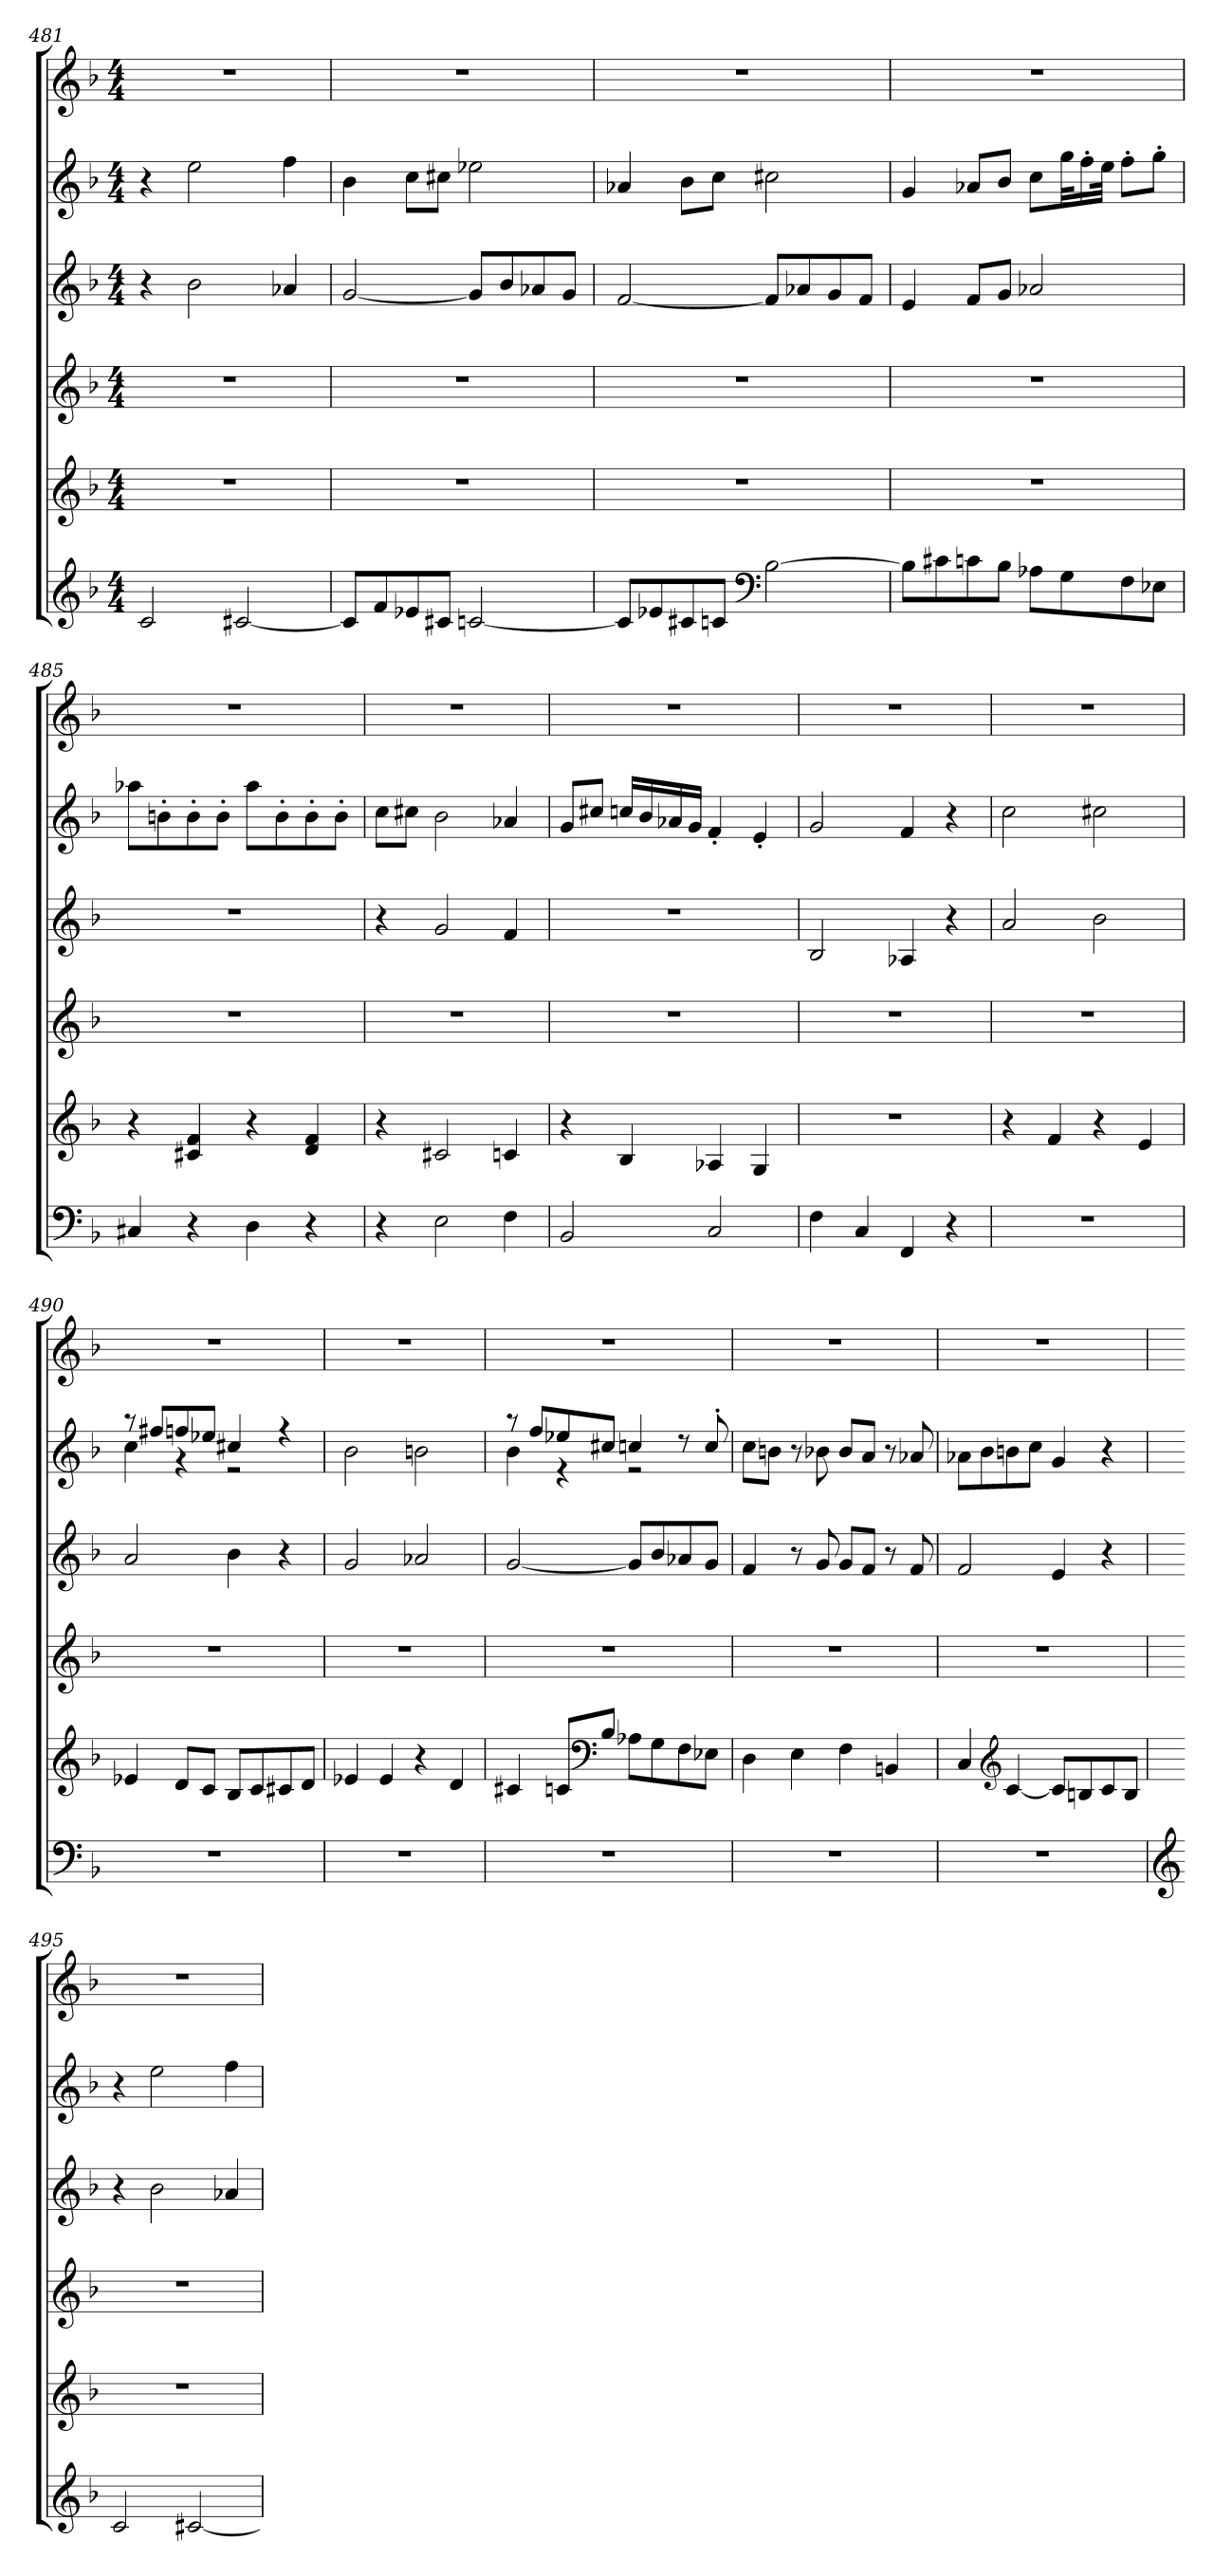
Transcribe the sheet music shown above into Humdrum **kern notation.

**kern	**kern	**kern	**kern	**kern	**kern
*part5	*part4	*part3	*part2	*part1	*part1
*staff6	*staff5	*staff4	*staff3	*staff2	*staff1
!!LO:LB:g=z
*clefG2	*clefG2	*clefG2	*clefG2	*clefG2	*clefG2
*k[b-]	*k[b-]	*k[b-]	*k[b-]	*k[b-]	*k[b-]
*M4/4	*M4/4	*M4/4	*M4/4	*M4/4	*M4/4
*MM150	*MM150	*MM150	*MM150	*MM150	*MM150
=481	=481	=481	=481	=481	=481
2c/	1r	1r	4r	4r	1r
.	.	.	2b-\	2ee\	.
[2c#X/	.	.	.	.	.
.	.	.	4a-X/	4ff\	.
=482	=482	=482	=482	=482	=482
8c#/L]	1r	1r	[2g/	4b-\	1r
8f/	.	.	.	.	.
8e-X/	.	.	.	8cc\L	.
8c#X/J	.	.	.	8cc#X\J	.
[2cn/	.	.	8g/L]	2ee-X\	.
.	.	.	8b-/	.	.
.	.	.	8a-X/	.	.
.	.	.	8g/J	.	.
=483	=483	=483	=483	=483	=483
8c/L]	1r	1r	[2f/	4a-X/	1r
8e-X/	.	.	.	.	.
8c#X/	.	.	.	8b-\L	.
8cn/J	.	.	.	8cc\J	.
*clefF4	*	*	*	*	*
[2B-\	.	.	8f/L]	2cc#X\	.
.	.	.	8a-X/	.	.
.	.	.	8g/	.	.
.	.	.	8f/J	.	.
!!LO:PB:g=z
=484	=484	=484	=484	=484	=484
8B-\L]	1r	1r	4e/	4g/	1r
8c#X\	.	.	.	.	.
8cn\	.	.	8f/L	8a-X/L	.
8B-\J	.	.	8g/J	8b-/J	.
8A-X\L	.	.	2a-X/	8cc\L	.
8G\	.	.	.	32gg\KL	.
.	.	.	.	16ff'\	.
.	.	.	.	32ee\JJk	.
8F\	.	.	.	8ff'\L	.
8E-X\J	.	.	.	8gg'\J	.
=485	=485	=485	=485	=485	=485
4C#X/	4r	1r	1r	8aa-X\L	1r
.	.	.	.	8bn'\	.
4r	4c#X/ 4f/	.	.	8b'\	.
.	.	.	.	8b'\J	.
4D\	4r	.	.	8aa-\L	.
.	.	.	.	8b'\	.
4r	4d/ 4f/	.	.	8b'\	.
.	.	.	.	8b'\J	.
=486	=486	=486	=486	=486	=486
4r	4r	1r	4r	8cc\L	1r
.	.	.	.	8cc#X\J	.
2E\	2c#X/	.	2g/	2b-\	.
4F\	4cn/	.	4f/	4a-X/	.
=487	=487	=487	=487	=487	=487
2BB-/	4r	1r	1r	8g/L	1r
.	.	.	.	8cc#X/J	.
.	4B-/	.	.	16ccn/LL	.
.	.	.	.	16b-/	.
.	.	.	.	16a-X/	.
.	.	.	.	16g/JJ	.
2C/	4A-X/	.	.	4f'/	.
.	4G/	.	.	4e'/	.
!!LO:LB:g=z
=488	=488	=488	=488	=488	=488
4F\	1r	1r	2B-/	2g/	1r
4C/	.	.	.	.	.
4FF/	.	.	4A-X/	4f/	.
4r	.	.	4r	4r	.
=489	=489	=489	=489	=489	=489
*	*	*	*	*	*MM150
1r	4r	1r	2a/	2cc\	1r
.	4f/	.	.	.	.
.	4r	.	2b-\	2cc#X\	.
.	4e/	.	.	.	.
=490	=490	=490	=490	=490	=490
*	*	*	*	*^	*
1r	4e-X/	1r	2a/	8r	4cc\	1r
.	.	.	.	8ff#X/L	.	.
.	8d/L	.	.	8ffn/	4r	.
.	8c/J	.	.	8ee-X/J	.	.
.	8B-/L	.	4b-\	4cc#X/	2r	.
.	8c/	.	.	.	.	.
.	8c#X/	.	4r	4r	.	.
.	8d/J	.	.	.	.	.
*	*	*	*	*v	*v	*
=491	=491	=491	=491	=491	=491
*	*	*	*	*	*MM150
1r	4e-X/	1r	2g/	2b-\	1r
.	4e-/	.	.	.	.
.	4r	.	2a-X/	2bn\	.
.	4d/	.	.	.	.
=492	=492	=492	=492	=492	=492
*	*	*	*	*^	*
1r	4c#X/	1r	[2g/	8r	4b-\	1r
.	.	.	.	8ff/L	.	.
.	8cn/L	.	.	8ee-X/	4r	.
*	*clefF4	*	*	*	*	*
.	8B-/J	.	.	8cc#X/J	.	.
.	8A-X\L	.	8g/L]	4ccn/	2r	.
.	8G\	.	8b-/	.	.	.
.	8F\	.	8a-X/	8r	.	.
.	8E-X\J	.	8g/J	8cc'/	.	.
*	*	*	*	*v	*v	*
!!LO:PB:g=z
=493	=493	=493	=493	=493	=493
1r	4D\	1r	4f/	8cc\L	1r
.	.	.	.	8bn\J	.
.	4E\	.	8r	8r	.
.	.	.	8g/	8b-X\	.
.	4F\	.	8g/L	8b-/L	.
.	.	.	8f/J	8a/J	.
.	4BBn/	.	8r	8r	.
.	.	.	8f/	8a-X/	.
=494	=494	=494	=494	=494	=494
1r	4C/	1r	2f/	8a-X\L	1r
.	.	.	.	8b-\	.
*	*clefG2	*	*	*	*
.	[4c/	.	.	8bn\	.
.	.	.	.	8cc\J	.
.	8c/L]	.	4e/	4g/	.
.	8Bn/	.	.	.	.
.	8c/	.	4r	4r	.
.	8B/J	.	.	.	.
=495	=495	=495	=495	=495	=495
*clefG2	*	*	*	*	*
*	*	*	*	*	*MM150
2c/	1r	1r	4r	4r	1r
.	.	.	2b-\	2ee\	.
[2c#X/	.	.	.	.	.
.	.	.	4a-X/	4ff\	.
=	=	=	=	=	=
*-	*-	*-	*-	*-	*-
